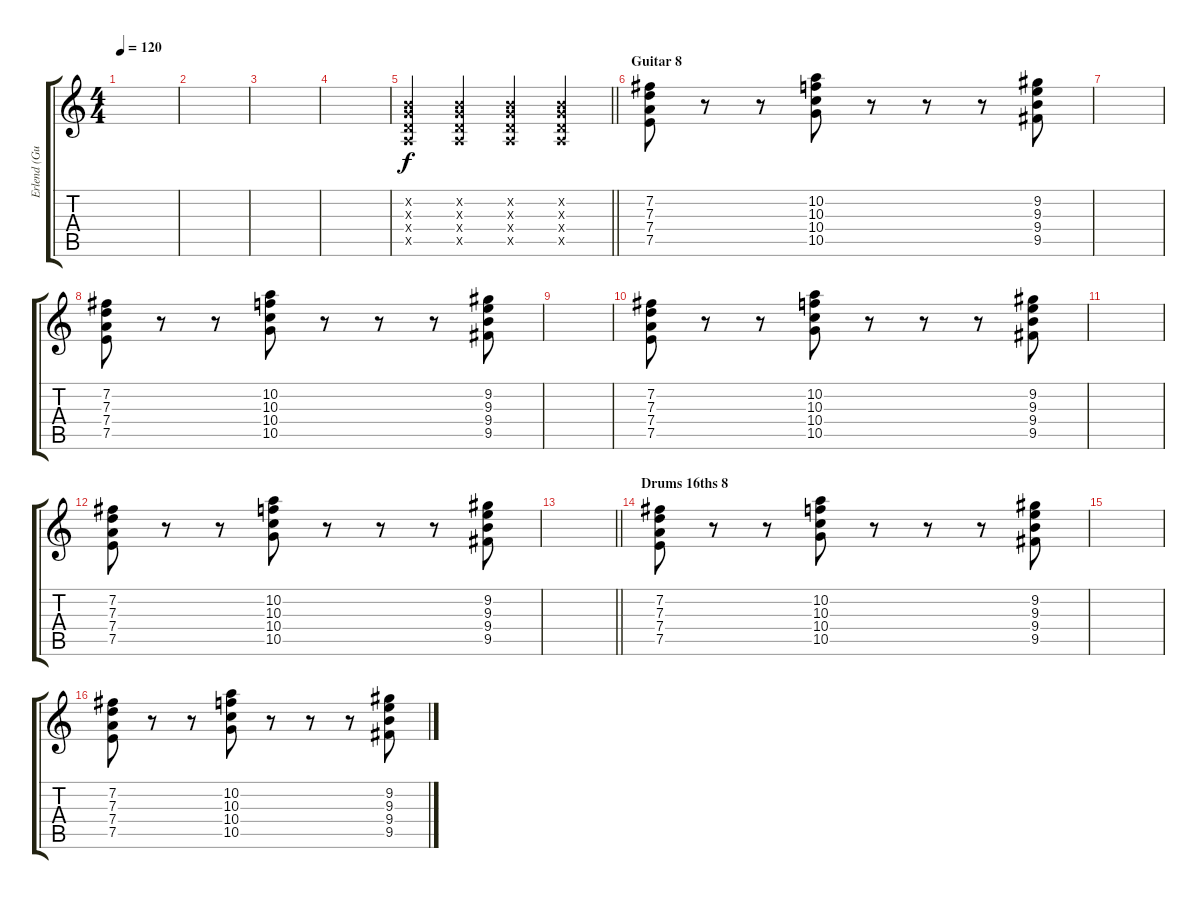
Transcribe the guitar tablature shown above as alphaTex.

\track ("Erlend (Guitar)" "Erlend (Gu") {instrument electricguitarjazz}
\staff {score tabs}
\tuning (E4 B3 G3 D3 A2 E2) {hide}
\ts (4 4)
\tempo 120
\clef g2
\ks c
|
|
|
|
\barLineRight lightlight
(0.2{x} 0.3{x} 0.4{x} 0.5{x}).4 (0.2{x} 0.3{x} 0.4{x} 0.5{x}).4 (0.2{x} 0.3{x} 0.4{x} 0.5{x}).4 (0.2{x} 0.3{x} 0.4{x} 0.5{x}).4 |
\section ("" "Guitar 8")
(7.2 7.3 7.4 7.5).8 r.8 r.8 (10.2 10.3 10.4 10.5).8 r.8 r.8 r.8 (9.2 9.3 9.4 9.5).8 |
|
(7.2 7.3 7.4 7.5).8 r.8 r.8 (10.2 10.3 10.4 10.5).8 r.8 r.8 r.8 (9.2 9.3 9.4 9.5).8 |
|
(7.2 7.3 7.4 7.5).8 r.8 r.8 (10.2 10.3 10.4 10.5).8 r.8 r.8 r.8 (9.2 9.3 9.4 9.5).8 |
|
(7.2 7.3 7.4 7.5).8 r.8 r.8 (10.2 10.3 10.4 10.5).8 r.8 r.8 r.8 (9.2 9.3 9.4 9.5).8 |
\barLineRight lightlight
|
\section ("" "Drums 16ths 8")
(7.2 7.3 7.4 7.5).8 r.8 r.8 (10.2 10.3 10.4 10.5).8 r.8 r.8 r.8 (9.2 9.3 9.4 9.5).8 |
|
(7.2 7.3 7.4 7.5).8 r.8 r.8 (10.2 10.3 10.4 10.5).8 r.8 r.8 r.8 (9.2 9.3 9.4 9.5).8
